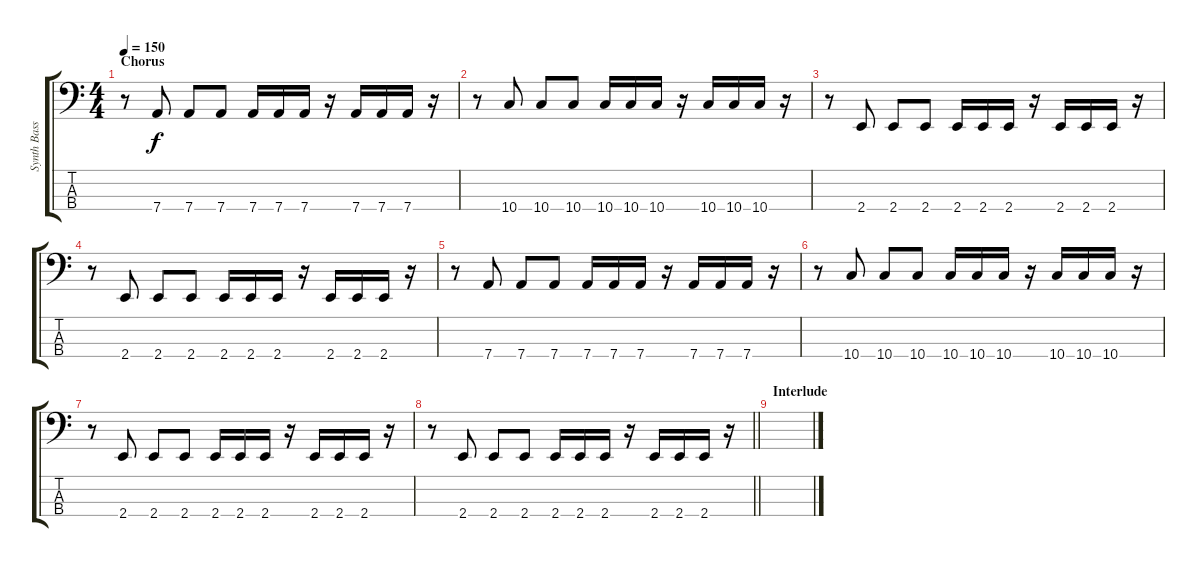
\track ("Synth Bass" "Synth Bass") {instrument synthbass1}
\staff {score tabs}
\tuning (G2 D2 A1 D1) {hide}
\ts (4 4)
\section ("" "Chorus")
\tempo 150
\clef f4
\ks c
r.8{dy f} 7.4.8 7.4.8 7.4.8 7.4.16 7.4.16 7.4.16 r.16 7.4.16 7.4.16 7.4.16 r.16 |
r.8 10.4.8 10.4.8 10.4.8 10.4.16 10.4.16 10.4.16 r.16 10.4.16 10.4.16 10.4.16 r.16 |
r.8 2.4.8 2.4.8 2.4.8 2.4.16 2.4.16 2.4.16 r.16 2.4.16 2.4.16 2.4.16 r.16 |
r.8 2.4.8 2.4.8 2.4.8 2.4.16 2.4.16 2.4.16 r.16 2.4.16 2.4.16 2.4.16 r.16 |
r.8 7.4.8 7.4.8 7.4.8 7.4.16 7.4.16 7.4.16 r.16 7.4.16 7.4.16 7.4.16 r.16 |
r.8 10.4.8 10.4.8 10.4.8 10.4.16 10.4.16 10.4.16 r.16 10.4.16 10.4.16 10.4.16 r.16 |
r.8 2.4.8 2.4.8 2.4.8 2.4.16 2.4.16 2.4.16 r.16 2.4.16 2.4.16 2.4.16 r.16 |
\barLineRight lightlight
r.8 2.4.8 2.4.8 2.4.8 2.4.16 2.4.16 2.4.16 r.16 2.4.16 2.4.16 2.4.16 r.16 |
\section ("" "Interlude")
